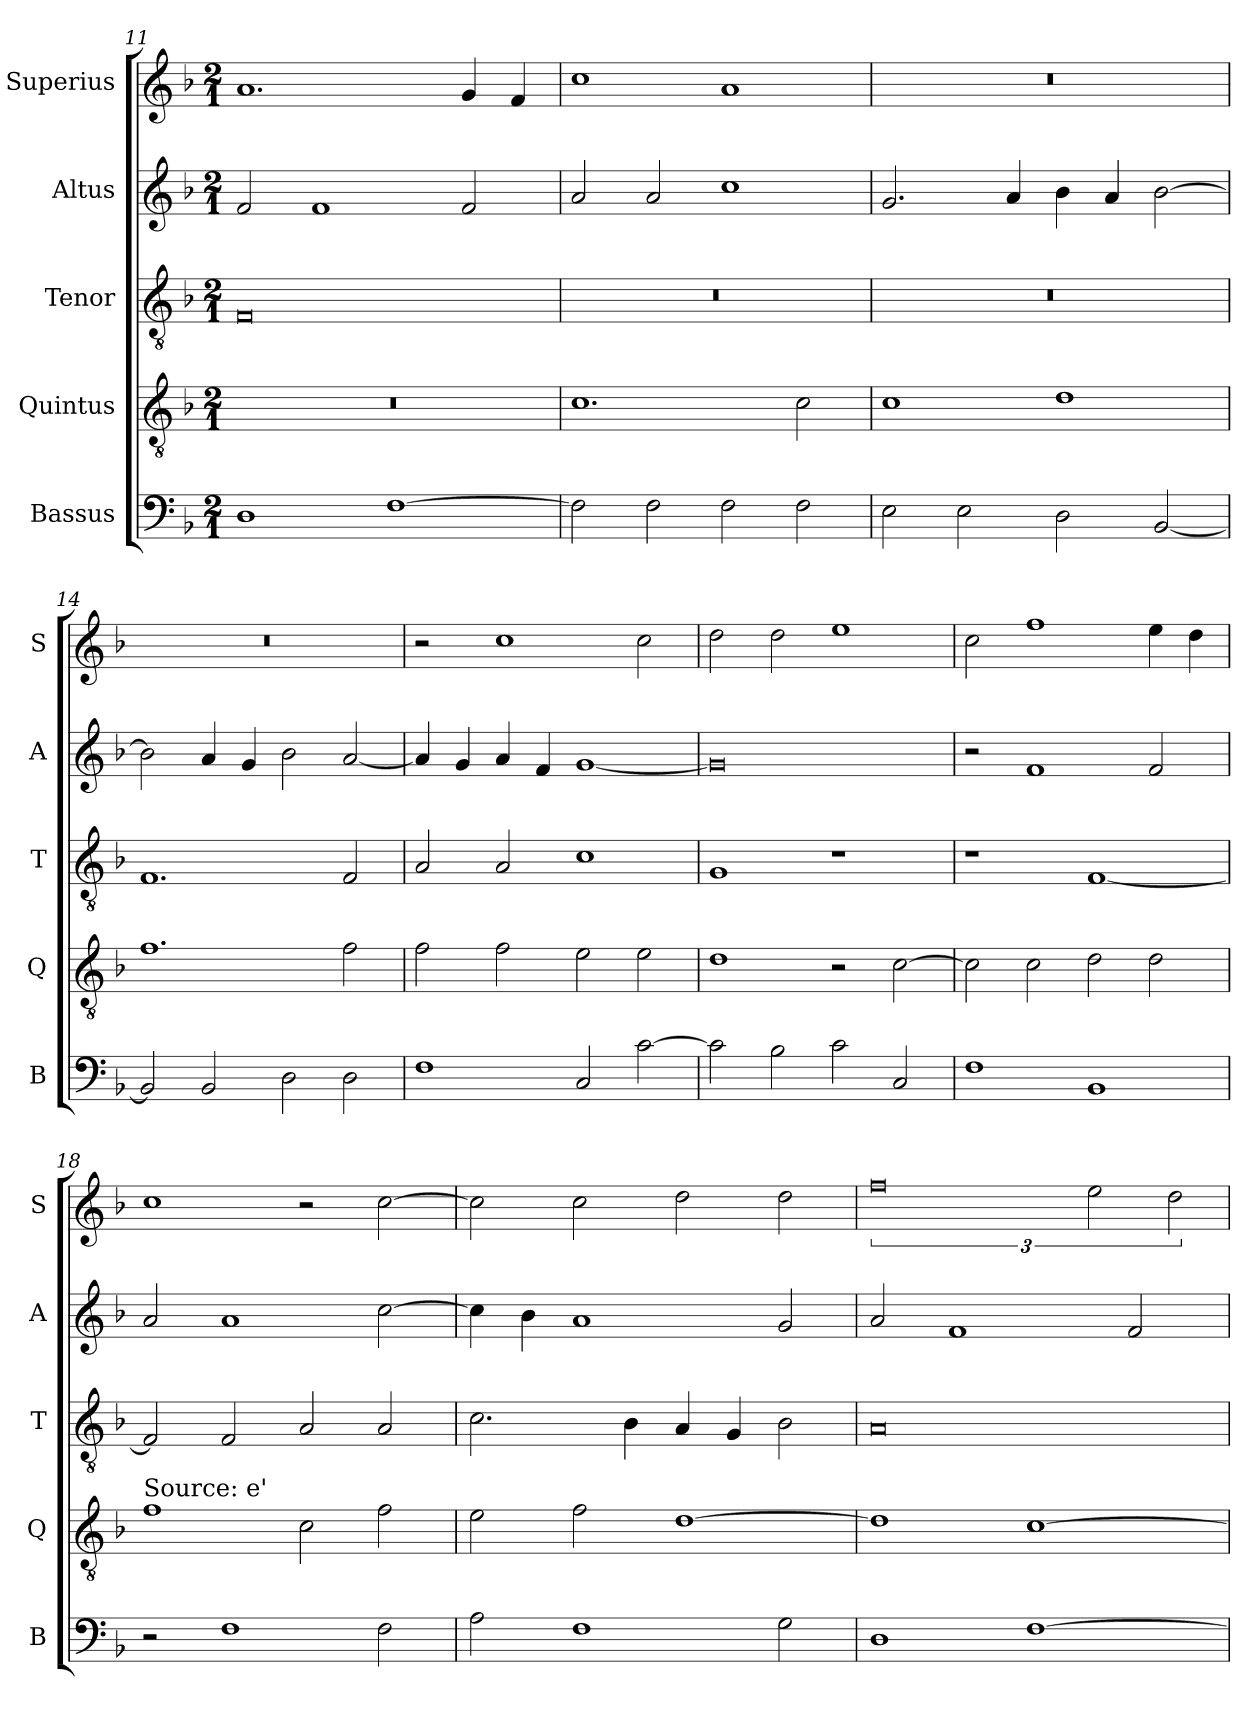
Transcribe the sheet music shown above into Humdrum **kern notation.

**kern	**kern	**kern	**kern	**kern
*part5	*part4	*part3	*part2	*part1
*staff5	*staff4	*staff3	*staff2	*staff1
*I"Bassus	*I"Quintus	*I"Tenor	*I"Altus	*I"Superius
*I'B	*I'Q	*I'T	*I'A	*I'S
*clefF4	*clefGv2	*clefGv2	*clefG2	*clefG2
*k[b-]	*k[b-]	*k[b-]	*k[b-]	*k[b-]
*d:	*d:	*d:	*d:	*d:
*M2/1	*M2/1	*M2/1	*M2/1	*M2/1
=11	=11	=11	=11	=11
1D	0r	0F	2f	1.a
.	.	.	1f	.
[1F	.	.	.	.
.	.	.	2f	4g
.	.	.	.	4f
=12	=12	=12	=12	=12
2F]	1.c	0r	2a	1cc
2F	.	.	2a	.
2F	.	.	1cc	1a
2F	2c	.	.	.
=13	=13	=13	=13	=13
2E	1c	0r	2.g	0r
2E	.	.	.	.
.	.	.	4a	.
2D	1d	.	4b-	.
.	.	.	4a	.
[2BB-	.	.	[2b-	.
=14	=14	=14	=14	=14
2BB-]	1.f	1.F	2b-]	0r
2BB-	.	.	4a	.
.	.	.	4g	.
2D	.	.	2b-	.
2D	2f	2F	[2a	.
=15	=15	=15	=15	=15
1F	2f	2A	4a]	2r
.	.	.	4g	.
.	2f	2A	4a	1cc
.	.	.	4f	.
2C	2e	1c	[1g	.
[2c	2e	.	.	2cc
=16	=16	=16	=16	=16
2c]	1d	1G	0g]	2dd
2B-	.	.	.	2dd
2c	2r	1r	.	1ee
2C	[2c	.	.	.
=17	=17	=17	=17	=17
1F	2c]	1r	2r	2cc
.	2c	.	1f	1ff
1BB-	2d	[1F	.	.
.	2d	.	2f	4ee
.	.	.	.	4dd
=18	=18	=18	=18	=18
!	!LO:TX:a:t=Source&colon; e'	!	!	!
2r	1f	2F]	2a	1cc
1F	.	2F	1a	.
.	2c	2A	.	2r
2F	2f	2A	[2cc	[2cc
=19	=19	=19	=19	=19
2A	2e	2.c	4cc]	2cc]
.	.	.	4b-	.
1F	2f	.	1a	2cc
.	.	4B-	.	.
.	[1d	4A	.	2dd
.	.	4G	.	.
2G	.	2B-	2g	2dd
=20	=20	=20	=20	=20
1D	1d]	0A	2a	3%4ff
.	.	.	1f	.
[1F	[1c	.	.	.
.	.	.	.	3ee
.	.	.	2f	.
.	.	.	.	3dd
=	=	=	=	=
*-	*-	*-	*-	*-
